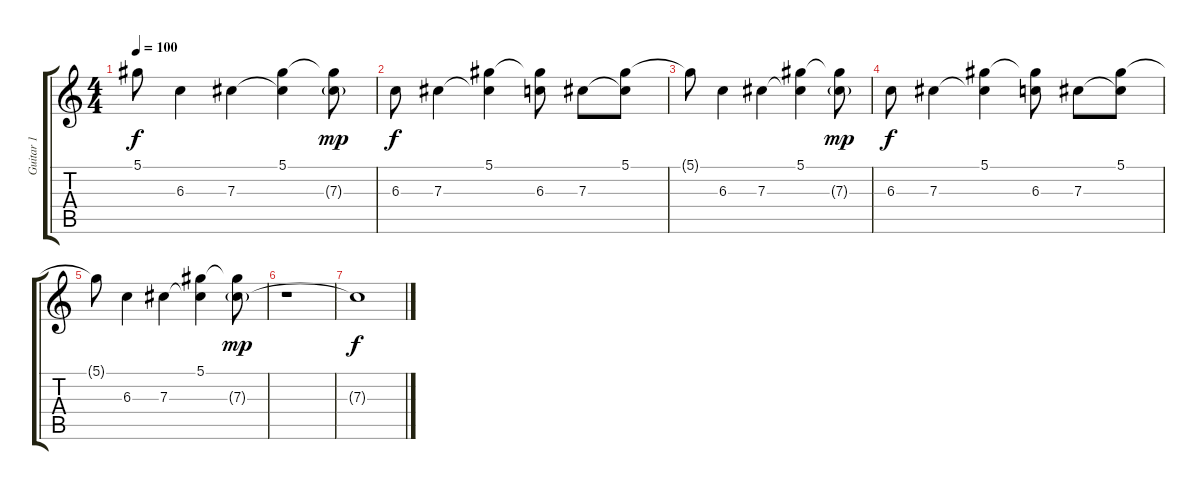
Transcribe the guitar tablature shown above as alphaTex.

\track ("Guitar 1" "Guitar 1") {instrument electricguitarclean}
\staff {score tabs}
\tuning (Eb4 Bb3 Gb3 Db3 Ab2 Db2) {hide}
\ts (4 4)
\tempo 100
\clef g2
\ks c
5.1{t}.8{dy f} 6.3.4 7.3.4 (5.1 7.3{t}).4 (5.1{t} 7.3{g}).8{dy mp} |
6.3.8{dy f} 7.3.4 (5.1 7.3{t}).4 (5.1{t} 6.3).8 7.3.8 (5.1 7.3{t}).8 |
5.1{t}.8 6.3.4 7.3.4 (5.1 7.3{t}).4 (5.1{t} 7.3{g}).8{dy mp} |
6.3.8{dy f} 7.3.4 (5.1 7.3{t}).4 (5.1{t} 6.3).8 7.3.8 (5.1 7.3{t}).8 |
5.1{t}.8 6.3.4 7.3.4 (5.1 7.3{t}).4 (5.1{t} 7.3{g}).8{dy mp} |
r.1 |
7.3{t}.1{dy f}
